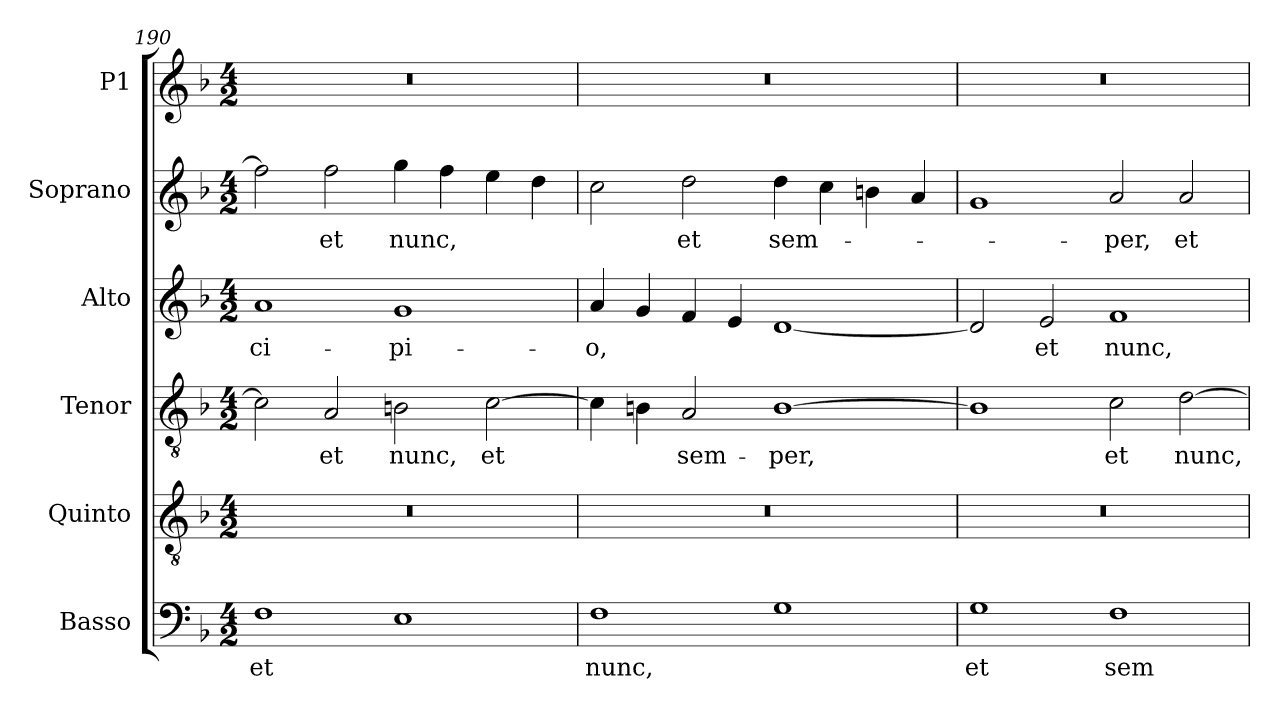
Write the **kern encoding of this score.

**kern	**text	**kern	**kern	**text	**kern	**text	**kern	**text	**kern
*part6	*part6	*part5	*part4	*part4	*part3	*part3	*part2	*part2	*part1
*staff6	*staff6	*staff5	*staff4	*staff4	*staff3	*staff3	*staff2	*staff2	*staff1
*I"Basso	*	*I"Quinto	*I"Tenor	*	*I"Alto	*	*I"Soprano	*	*I"P1
*I'B.	*	*I'Q.	*I'T.	*	*I'A.	*	*I'S.	*	*
!!LO:LB:g=z
*clefF4	*	*clefGv2	*clefGv2	*	*clefG2	*	*clefG2	*	*clefG2
*	*	*ITrd7c12	*ITrd7c12	*	*	*	*	*	*
*k[b-]	*	*k[b-]	*k[b-]	*	*k[b-]	*	*k[b-]	*	*k[b-]
*F:	*	*F:	*F:	*	*F:	*	*F:	*	*F:
*M4/2	*	*M4/2	*M4/2	*	*M4/2	*	*M4/2	*	*M4/2
=190	=190	=190	=190	=190	=190	=190	=190	=190	=190
!	!LO:LY:b:color=#000000	!LO:N:vis=1	!	!	!	!	!	!	!
!	!	!	!	!	!	!LO:LY:b:color=#000000	!	!	!LO:N:vis=1
1Fi	et	0r	2Ci\]	.	1ai	-ci-	2ffi\]	.	0r
!	!	!	!	!LO:LY:b:color=#000000	!	!	!	!	!
!	!	!	!	!	!	!	!	!LO:LY:b:color=#000000	!
.	.	.	2AAi/	et	.	.	2ffi\	et	.
!	!	!	!	!LO:LY:b:color=#000000	!	!	!	!	!
!	!	!	!	!	!	!LO:LY:b:color=#000000	!	!	!
!	!	!	!	!	!	!	!	!LO:LY:b:color=#000000	!
1Ei	.	.	2BBni\	nunc,	1gi	-pi-	4ggi\	nunc,	.
.	.	.	.	.	.	.	4ffi\	.	.
!	!	!	!	!LO:LY:b:color=#000000	!	!	!	!	!
.	.	.	[2Ci\	et	.	.	4eei\	.	.
.	.	.	.	.	.	.	4ddi\	.	.
=191	=191	=191	=191	=191	=191	=191	=191	=191	=191
!	!LO:LY:b:color=#000000	!LO:N:vis=1	!	!	!	!	!	!	!
!	!	!	!	!	!	!LO:LY:b:color=#000000	!	!	!LO:N:vis=1
1Fi	nunc,	0r	4Ci\]	.	4ai/	-o,	2cci\	.	0r
.	.	.	4BBni\	.	4gi/	.	.	.	.
!	!	!	!	!LO:LY:b:color=#000000	!	!	!	!	!
!	!	!	!	!	!	!	!	!LO:LY:b:color=#000000	!
.	.	.	2AAi/	sem-	4fi/	.	2ddi\	et	.
.	.	.	.	.	4ei/	.	.	.	.
!	!	!	!	!LO:LY:b:color=#000000	!	!	!	!	!
!	!	!	!	!	!	!	!	!LO:LY:b:color=#000000	!
1Gi	.	.	[1BBi	-per,	[1di	.	4ddi\	sem-	.
.	.	.	.	.	.	.	4cci\	.	.
.	.	.	.	.	.	.	4bni\	.	.
.	.	.	.	.	.	.	4ai/	.	.
=192	=192	=192	=192	=192	=192	=192	=192	=192	=192
!	!LO:LY:b:color=#000000	!LO:N:vis=1	!	!	!	!	!	!	!LO:N:vis=1
1Gi	et	0r	1BBi]	.	2di/]	.	1gi	.	0r
!	!	!	!	!	!	!LO:LY:b:color=#000000	!	!	!
.	.	.	.	.	2ei/	et	.	.	.
!	!LO:LY:b:color=#000000	!	!	!	!	!	!	!	!
!	!	!	!	!LO:LY:b:color=#000000	!	!	!	!	!
!	!	!	!	!	!	!LO:LY:b:color=#000000	!	!	!
!	!	!	!	!	!	!	!	!LO:LY:b:color=#000000	!
1Fi	sem-	.	2Ci\	et	1fi	nunc,	2ai/	-per,	.
!	!	!	!	!LO:LY:b:color=#000000	!	!	!	!	!
!	!	!	!	!	!	!	!	!LO:LY:b:color=#000000	!
.	.	.	[2Di\	nunc,	.	.	2ai/	et	.
=	=	=	=	=	=	=	=	=	=
*-	*-	*-	*-	*-	*-	*-	*-	*-	*-
